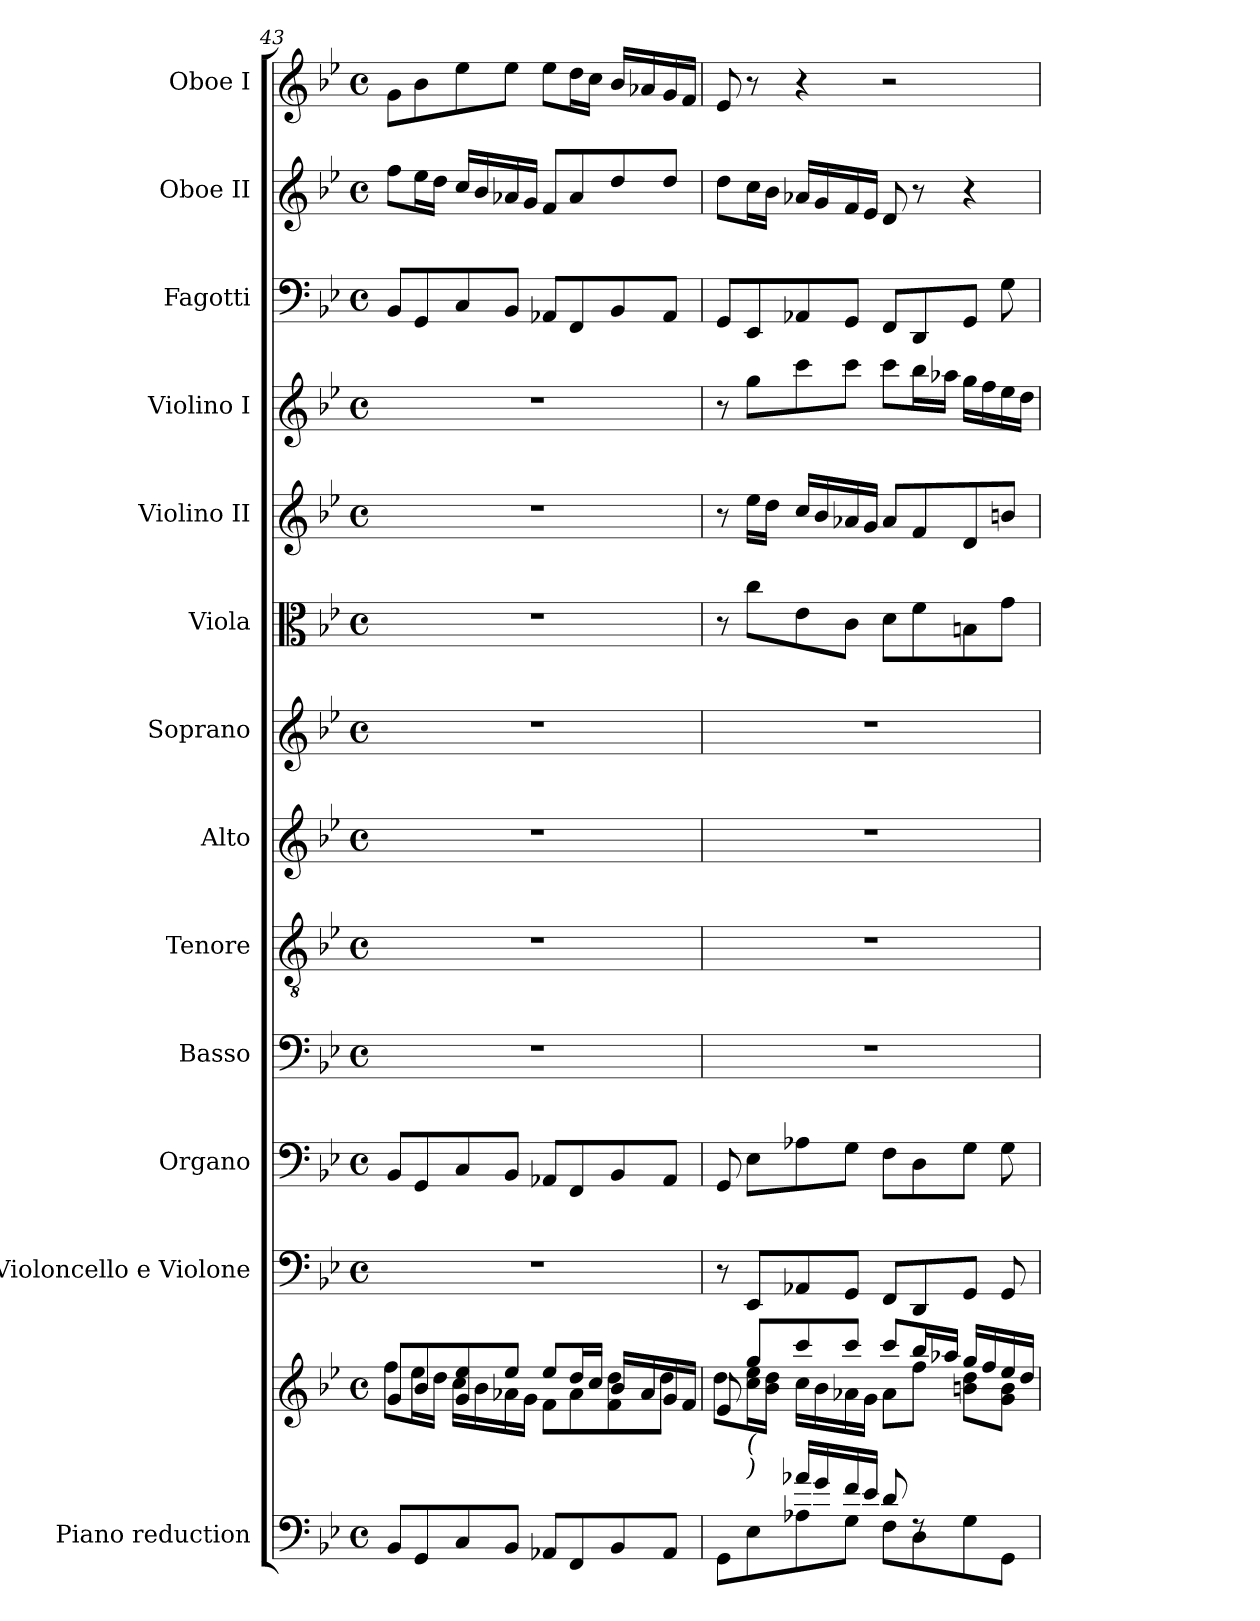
**kern	**kern	**kern	**kern	**kern	**kern	**kern	**kern	**kern	**kern	**kern	**kern	**kern	**kern
*part13	*part13	*part12	*part11	*part10	*part9	*part8	*part7	*part6	*part5	*part4	*part3	*part2	*part1
*staff14	*staff13	*staff12	*staff11	*staff10	*staff9	*staff8	*staff7	*staff6	*staff5	*staff4	*staff3	*staff2	*staff1
*I"Piano reduction	*	*I"Violoncello  e Violone	*I"Organo	*I"Basso	*I"Tenore	*I"Alto	*I"Soprano	*I"Viola	*I"Violino II	*I"Violino I	*I"Fagotti	*I"Oboe II	*I"Oboe I
*I'Pno	*	*	*	*	*	*	*	*	*	*	*	*I'Ob	*I'Ob
*clefF4	*clefG2	*clefF4	*clefF4	*clefF4	*clefGv2	*clefG2	*clefG2	*clefC3	*clefG2	*clefG2	*clefF4	*clefG2	*clefG2
*k[b-e-]	*k[b-e-]	*k[b-e-]	*k[b-e-]	*k[b-e-]	*k[b-e-]	*k[b-e-]	*k[b-e-]	*k[b-e-]	*k[b-e-]	*k[b-e-]	*k[b-e-]	*k[b-e-]	*k[b-e-]
*M4/4	*M4/4	*M4/4	*M4/4	*M4/4	*M4/4	*M4/4	*M4/4	*M4/4	*M4/4	*M4/4	*M4/4	*M4/4	*M4/4
*met(c)	*met(c)	*met(c)	*met(c)	*met(c)	*met(c)	*met(c)	*met(c)	*met(c)	*met(c)	*met(c)	*met(c)	*met(c)	*met(c)
=43	=43	=43	=43	=43	=43	=43	=43	=43	=43	=43	=43	=43	=43
*	*^	*	*	*	*	*	*	*	*	*	*	*	*
8BB-/L	8g/L	8ff\L	1r	8BB-/L	1r	1r	1r	1r	1r	1r	1r	8BB-/L	8ff\L	8g\L
8GG/	8b-/	16ee-\L	.	8GG/	.	.	.	.	.	.	.	8GG/	16ee-\L	8b-\
.	.	16dd\JJ	.	.	.	.	.	.	.	.	.	.	16dd\JJ	.
8C/	8g/ 8ee-/	16cc\LL	.	8C/	.	.	.	.	.	.	.	8C/	16cc/LL	8ee-\
.	.	16b-\	.	.	.	.	.	.	.	.	.	.	16b-/	.
8BB-/J	8ee-/J	16a-X\	.	8BB-/J	.	.	.	.	.	.	.	8BB-/J	16a-X/	8ee-\J
.	.	16g\JJ	.	.	.	.	.	.	.	.	.	.	16g/JJ	.
8AA-X/L	8ee-/L	8f\L	.	8AA-X/L	.	.	.	.	.	.	.	8AA-X/L	8f/L	8ee-\L
8FF/	16dd/L	8a-\	.	8FF/	.	.	.	.	.	.	.	8FF/	8a-/	16dd\L
.	16cc/JJ	.	.	.	.	.	.	.	.	.	.	.	.	16cc\JJ
8BB-/	16b-/LL	8f\ 8dd\	.	8BB-/	.	.	.	.	.	.	.	8BB-/	8dd/	16b-/LL
.	16a-/	.	.	.	.	.	.	.	.	.	.	.	.	16a-X/
8AA-/J	16g/	8dd\J	.	8AA-/J	.	.	.	.	.	.	.	8AA-/J	8dd/J	16g/
.	16f/JJ	.	.	.	.	.	.	.	.	.	.	.	.	16f/JJ
!!LO:PB:g=z
=44	=44	=44	=44	=44	=44	=44	=44	=44	=44	=44	=44	=44	=44	=44
*^	*	*	*	*	*	*	*	*	*	*	*	*	*	*
4ryy	8GG\L	8e-/	8dd\L	8r	8GG/	1r	1r	1r	1r	8r	8r	8r	8GG/L	8dd\L	8e-/
!	!	!LO:TX:b:i:t=(	!	!	!	!	!	!	!	!	!	!	!	!	!
!	!	!LO:TX:b:i:t=)	!	!	!	!	!	!	!	!	!	!	!	!	!
.	8E-\	8gg/L	16cc\ 16ee-\L	8EE-/L	8E-\L	.	.	.	.	8cc\L	16ee-\LL	8gg\L	8EE-/	16cc\L	8r
.	.	.	16b-\ 16dd\JJ	.	.	.	.	.	.	.	16dd\JJ	.	.	16b-\JJ	.
16a-X/LL	8A-X\	8ccc/	16cc\LL	8AA-X/	8A-X\	.	.	.	.	8e-\	16cc/LL	8ccc\	8AA-X/	16a-X/LL	4r
16g/	.	.	16b-\	.	.	.	.	.	.	.	16b-/	.	.	16g/	.
16f/	8G\J	8ccc/J	16a-X\	8GG/J	8G\J	.	.	.	.	8c\J	16a-X/	8ccc\J	8GG/J	16f/	.
16e-/JJ	.	.	16g\JJ	.	.	.	.	.	.	.	16g/JJ	.	.	16e-/JJ	.
8d/	8F\L	8ccc/L	8a-\L	8FF/L	8F\L	.	.	.	.	8d\L	8a-/L	8ccc\L	8FF/L	8d/	2r
8rF	8D\	16bb-/L	8ff\J	8DD/	8D\	.	.	.	.	8f\	8f/	16bb-\L	8DD/	8r	.
.	.	16aa-X/JJ	.	.	.	.	.	.	.	.	.	16aa-X\JJ	.	.	.
4ryy	8G\	16gg/LL	8bn\ 8dd\L	8GG/J	8G\J	.	.	.	.	8Bn\	8d/	16gg\LL	8GG/J	4r	.
.	.	16ff/	.	.	.	.	.	.	.	.	.	16ff\	.	.	.
.	8GG\J	16ee-/	8g\ 8b\J	8GG/	8G\	.	.	.	.	8g\J	8bn/J	16ee-\	8G\	.	.
.	.	16dd/JJ	.	.	.	.	.	.	.	.	.	16dd\JJ	.	.	.
*v	*v	*	*	*	*	*	*	*	*	*	*	*	*	*	*
*	*v	*v	*	*	*	*	*	*	*	*	*	*	*	*
=	=	=	=	=	=	=	=	=	=	=	=	=	=
*-	*-	*-	*-	*-	*-	*-	*-	*-	*-	*-	*-	*-	*-
